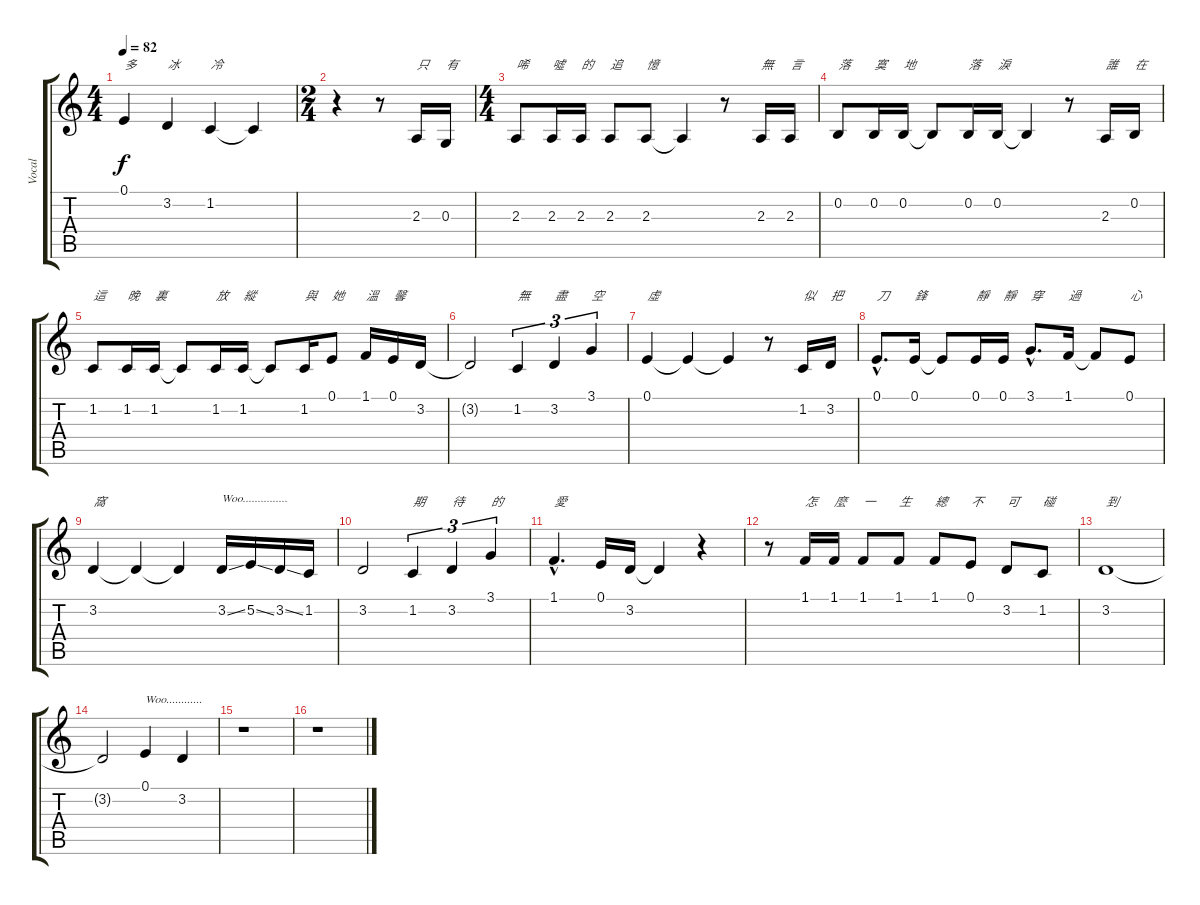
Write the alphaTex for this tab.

\track ("Vocal" "Vocal") {instrument tenorsax}
\staff {score tabs}
\tuning (E4 B3 G3 D3 A2 E2) {hide}
\ts (4 4)
\tempo 82
\clef g2
\ks c
0.1.4{txt "多" dy f} 3.2.4{txt "冰"} 1.2.4{txt "冷"} 1.2{t}.4 |
\ts (2 4)
r.4 r.8 2.3.16{txt "只"} 0.3.16{txt "有"} |
\ts (4 4)
2.3.8{txt "唏"} 2.3.16{txt "噓"} 2.3.16{txt "的"} 2.3.8{txt "追"} 2.3.8{txt "憶"} 2.3{t}.4 r.8 2.3.16{txt "無"} 2.3.16{txt "言"} |
0.2.8{txt "落"} 0.2.16{txt "寞"} 0.2.16{txt "地"} 0.2{t}.8 0.2.16{txt "落"} 0.2.16{txt "淚"} 0.2{t}.4 r.8 2.3.16{txt "誰"} 0.2.16{txt "在"} |
1.2.8{txt "這"} 1.2.16{txt "晚"} 1.2.16{txt "裏"} 1.2{t}.8 1.2.16{txt "放"} 1.2.16{txt "縱"} 1.2{t}.8 1.2.16{txt "與"} 0.1.8{txt "她"} 1.1.16{txt "溫"} 0.1.16{txt "馨"} 3.2.16 |
3.2{t}.2 1.2.4{tu (3 2) txt "無"} 3.2.4{tu (3 2) txt "盡"} 3.1.4{tu (3 2) txt "空"} |
0.1.4{txt "虛"} 0.1{t}.4 0.1{t}.4 r.8 1.2.16{txt "似"} 3.2.16{txt "把"} |
0.1{hac}.8{d txt "刀"} 0.1.16{txt "鋒"} 0.1{t}.8 0.1.16{txt "靜"} 0.1.16{txt "靜"} 3.1{hac}.8{d txt "穿"} 1.1.16{txt "過"} 1.1{t}.8 0.1.8{txt "心"} |
3.2.4{txt "窩"} 3.2{t}.4 3.2{t}.4 3.2{ss}.16{txt "Woo..............."} 5.2{ss}.16 3.2{ss}.16 1.2.16 |
3.2.2 1.2.4{tu (3 2) txt "期"} 3.2.4{tu (3 2) txt "待"} 3.1.4{tu (3 2) txt "的"} |
1.1{hac}.4{d txt "愛"} 0.1.16 3.2.16 3.2{t}.4 r.4 |
r.8 1.1.16{txt "怎"} 1.1.16{txt "麼"} 1.1.8{txt "一"} 1.1.8{txt "生"} 1.1.8{txt "總"} 0.1.8{txt "不"} 3.2.8{txt "可"} 1.2.8{txt "碰"} |
3.2.1{txt "到"} |
3.2{t}.2 0.1.4{txt "Woo............"} 3.2.4 |
r.1 |
r.1
